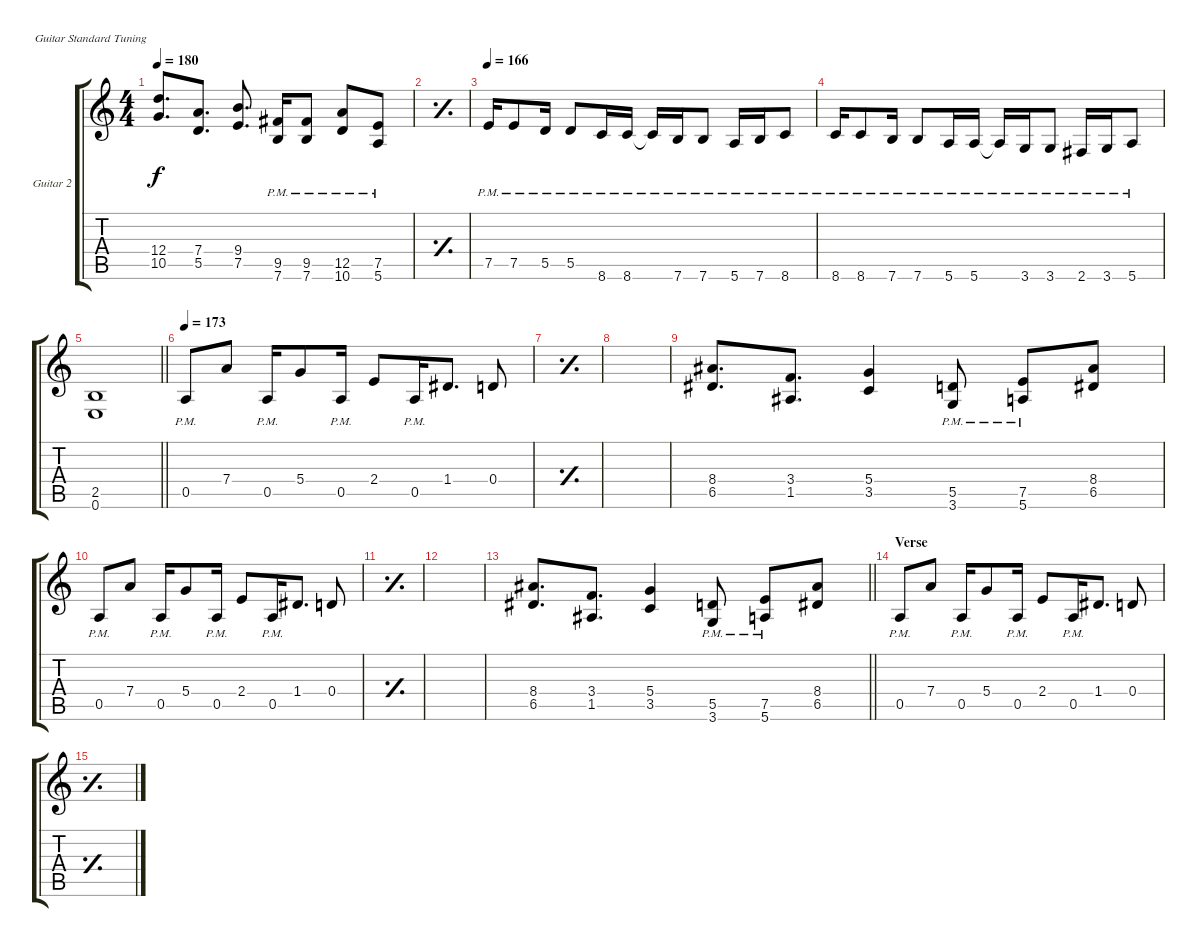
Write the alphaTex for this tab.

\bracketExtendMode groupsimilarinstruments
\firstSystemTrackNameOrientation horizontal
\otherSystemsTrackNameOrientation horizontal
\track ("Guitar 2" "Guitar 2") {instrument distortionguitar}
\staff {score tabs}
\tuning (E4 B3 G3 D3 A2 E2)
\ts (4 4)
\tempo 180
\clef g2
\ks c
(12.4 10.5).8{d dy f} (7.4 5.5).8{d} (9.4 7.5).8{d} (9.5{pm} 7.6{pm}).16 (9.5{pm} 7.6{pm}).8 (12.5{pm} 10.6{pm}).8 (7.5{pm} 5.6{pm}).8 |
\simile simple
|
\tempo 166
\simile none
7.5{pm}.16 7.5{pm}.8 5.5{pm}.16 5.5{pm}.8 8.6{pm}.16 8.6{pm}.16 8.6{pm t}.16 7.6{pm}.16 7.6{pm}.8 5.6{pm}.16 7.6{pm}.16 8.6{pm}.8 |
8.6{pm}.16 8.6{pm}.8 7.6{pm}.16 7.6{pm}.8 5.6{pm}.16 5.6{pm}.16 5.6{pm t}.16 3.6{pm}.16 3.6{pm}.8 2.6{pm}.16 3.6{pm}.16 5.6{pm}.8 |
\barLineRight lightlight
(2.5 0.6).1 |
\tempo 173
0.5{pm}.8 7.4.8 0.5{pm}.16 5.4.8 0.5{pm}.16 2.4.8 0.5{pm}.16 1.4.8{d} 0.4.8 |
\simile simple
|
|
\simile none
(8.4 6.5).8{d} (3.4 1.5).8{d} (5.4 3.5).4 (5.5{pm} 3.6{pm}).8 (7.5{pm} 5.6{pm}).8 (8.4 6.5).8 |
0.5{pm}.8 7.4.8 0.5{pm}.16 5.4.8 0.5{pm}.16 2.4.8 0.5{pm}.16 1.4.8{d} 0.4.8 |
\simile simple
|
|
\simile none
\barLineRight lightlight
(8.4 6.5).8{d} (3.4 1.5).8{d} (5.4 3.5).4 (5.5{pm} 3.6{pm}).8 (7.5{pm} 5.6{pm}).8 (8.4 6.5).8 |
\section ("" "Verse")
0.5{pm}.8 7.4.8 0.5{pm}.16 5.4.8 0.5{pm}.16 2.4.8 0.5{pm}.16 1.4.8{d} 0.4.8 |
\simile simple
